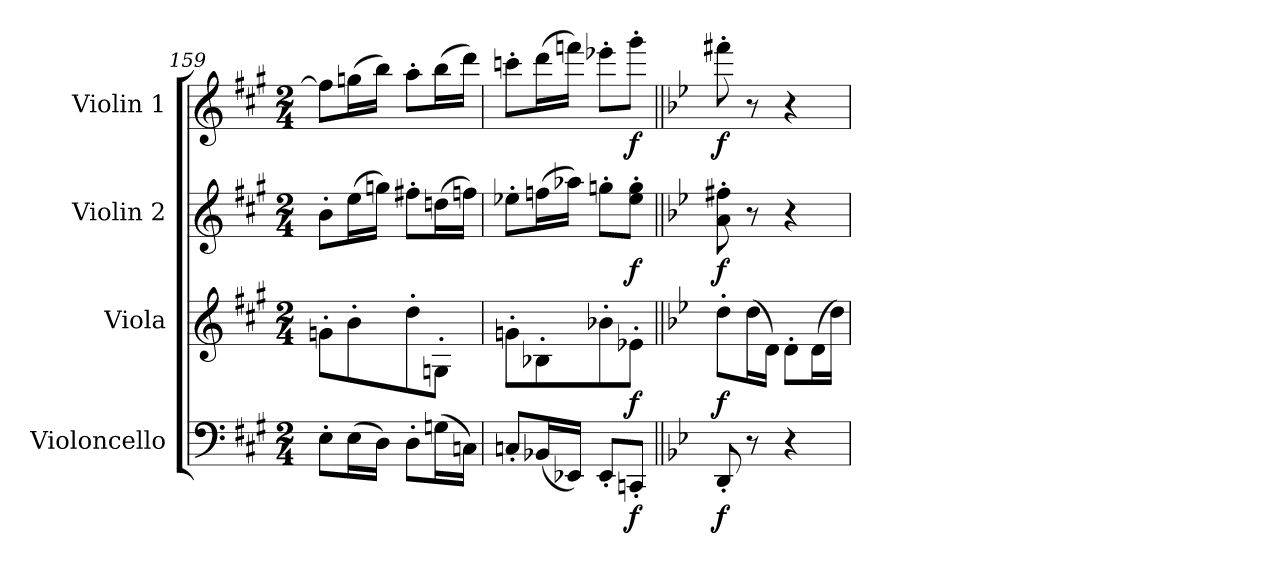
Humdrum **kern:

**kern	**dynam	**kern	**dynam	**kern	**dynam	**kern	**dynam
*part4	*part4	*part3	*part3	*part2	*part2	*part1	*part1
*staff4	*staff4	*staff3	*staff3	*staff2	*staff2	*staff1	*staff1
*I"Violoncello	*	*I"Viola	*	*I"Violin 2	*	*I"Violin 1	*
*I'Vc	*	*I'Vla	*	*I'Vln	*	*I'Vln	*
*clefF4	*	*clefG2	*	*clefG2	*	*clefG2	*
*k[f#c#g#]	*	*k[f#c#g#]	*	*k[f#c#g#]	*	*k[f#c#g#]	*
*M2/4	*	*M2/4	*	*M2/4	*	*M2/4	*
=159	=159	=159	=159	=159	=159	=159	=159
8E'\L	.	8gn'\L	.	8b'\L	.	8ff#\L]	.
(16E\L	.	8b'\	.	(16ee\L	.	(16ggn\L	.
16D\JJ)	.	.	.	16ggn\JJ)	.	16bb\JJ)	.
8D'\L	.	8dd'\	.	8ff#X'\L	.	8aa'\L	.
(16Gn\L	.	8Gn'\J	.	(16ddn\L	.	(16bb\L	.
16Cn\JJ)	.	.	.	16ffn\JJ)	.	16ddd\JJ)	.
=160	=160	=160	=160	=160	=160	=160	=160
8Cn'/L	.	8gn'\L	.	8ee-X'\L	.	8cccn'\L	.
(16BB-X/L	.	8B-X'\	.	(16ffn\L	.	(16ddd\L	.
16EE-X/JJ)	.	.	.	16aa-X\JJ)	.	16fffn\JJ)	.
8EE-'/L	.	8b-X'\	.	8ggn'\L	.	8eee-X'\L	.
!	!LO:DY:b	!	!LO:DY:b	!	!LO:DY:b	!	!LO:DY:b
8CCn'/J	f	8e-X'\J	f	8ee-\' 8gg\'J	f	8ggg#'\J	f
=161||	=161||	=161||	=161||	=161||	=161||	=161||	=161||
*k[b-e-]	*	*k[b-e-]	*	*k[b-e-]	*	*k[b-e-]	*
!	!LO:DY:b	!	!LO:DY:b	!	!LO:DY:b	!	!LO:DY:b
8DD'/	f	8dd'\L	f	8a\' 8ff#X\'	f	8fff#X'\	f
8r	.	(16dd\L	.	8r	.	8r	.
.	.	16d\JJ)	.	.	.	.	.
4r	.	8d'\L	.	4r	.	4r	.
.	.	(16d\L	.	.	.	.	.
.	.	16dd\JJ)	.	.	.	.	.
=	=	=	=	=	=	=	=
*-	*-	*-	*-	*-	*-	*-	*-
